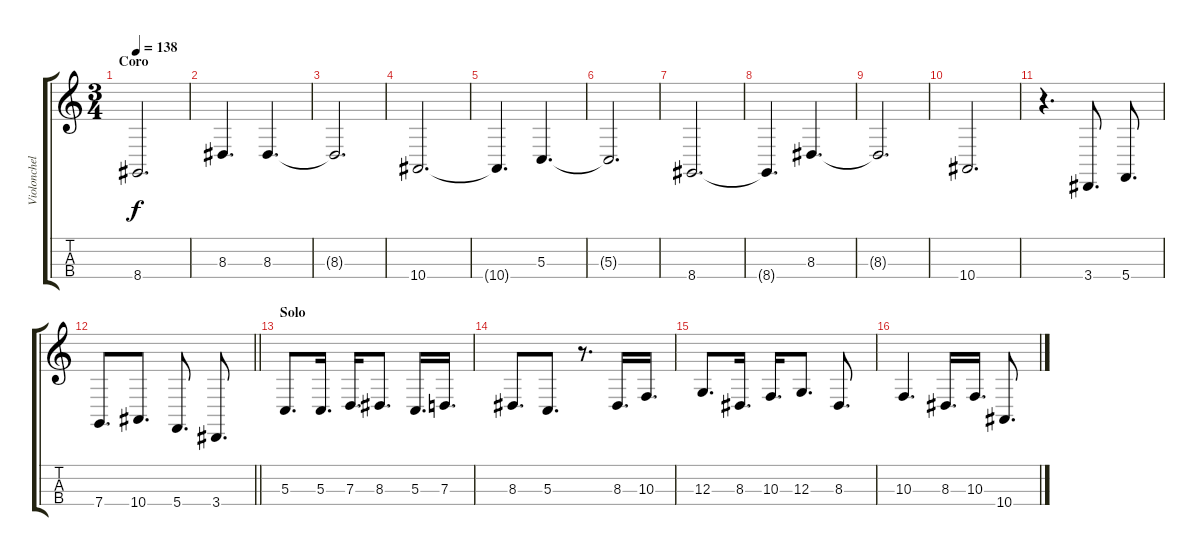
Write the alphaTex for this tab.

\track ("Violonchelo" "Violonchel") {instrument cello}
\staff {score tabs}
\tuning (A3 D3 G2 C2) {hide}
\ts (3 4)
\section ("" "Coro")
\tempo 138
\clef g2
\ks c
8.4.2{d dy f} |
8.3.4{d} 8.3.4{d} |
8.3{t}.2{d} |
10.4.2{d} |
10.4{t}.4{d} 5.3.4{d} |
5.3{t}.2{d} |
8.4.2{d} |
8.4{t}.4{d} 8.3.4{d} |
8.3{t}.2{d} |
10.4.2{d} |
r.4{d volume 16} 3.4.8{d} 5.4.8{d} |
\barLineRight lightlight
7.4.8{d} 10.4.8{d} 5.4.8{d} 3.4.8{d} |
\section ("" "Solo")
5.3.8{d} 5.3.16{d} 7.3.16{d} 8.3.8{d} 5.3.16{d} 7.3.16{d} |
8.3.8{d} 5.3.8{d} r.8{d} 8.3.16{d} 10.3.16{d} |
12.3.8{d} 8.3.16{d} 10.3.16{d} 12.3.8{d} 8.3.8{d} |
10.3.4{d} 8.3.16{d} 10.3.16{d} 10.4.8{d}
